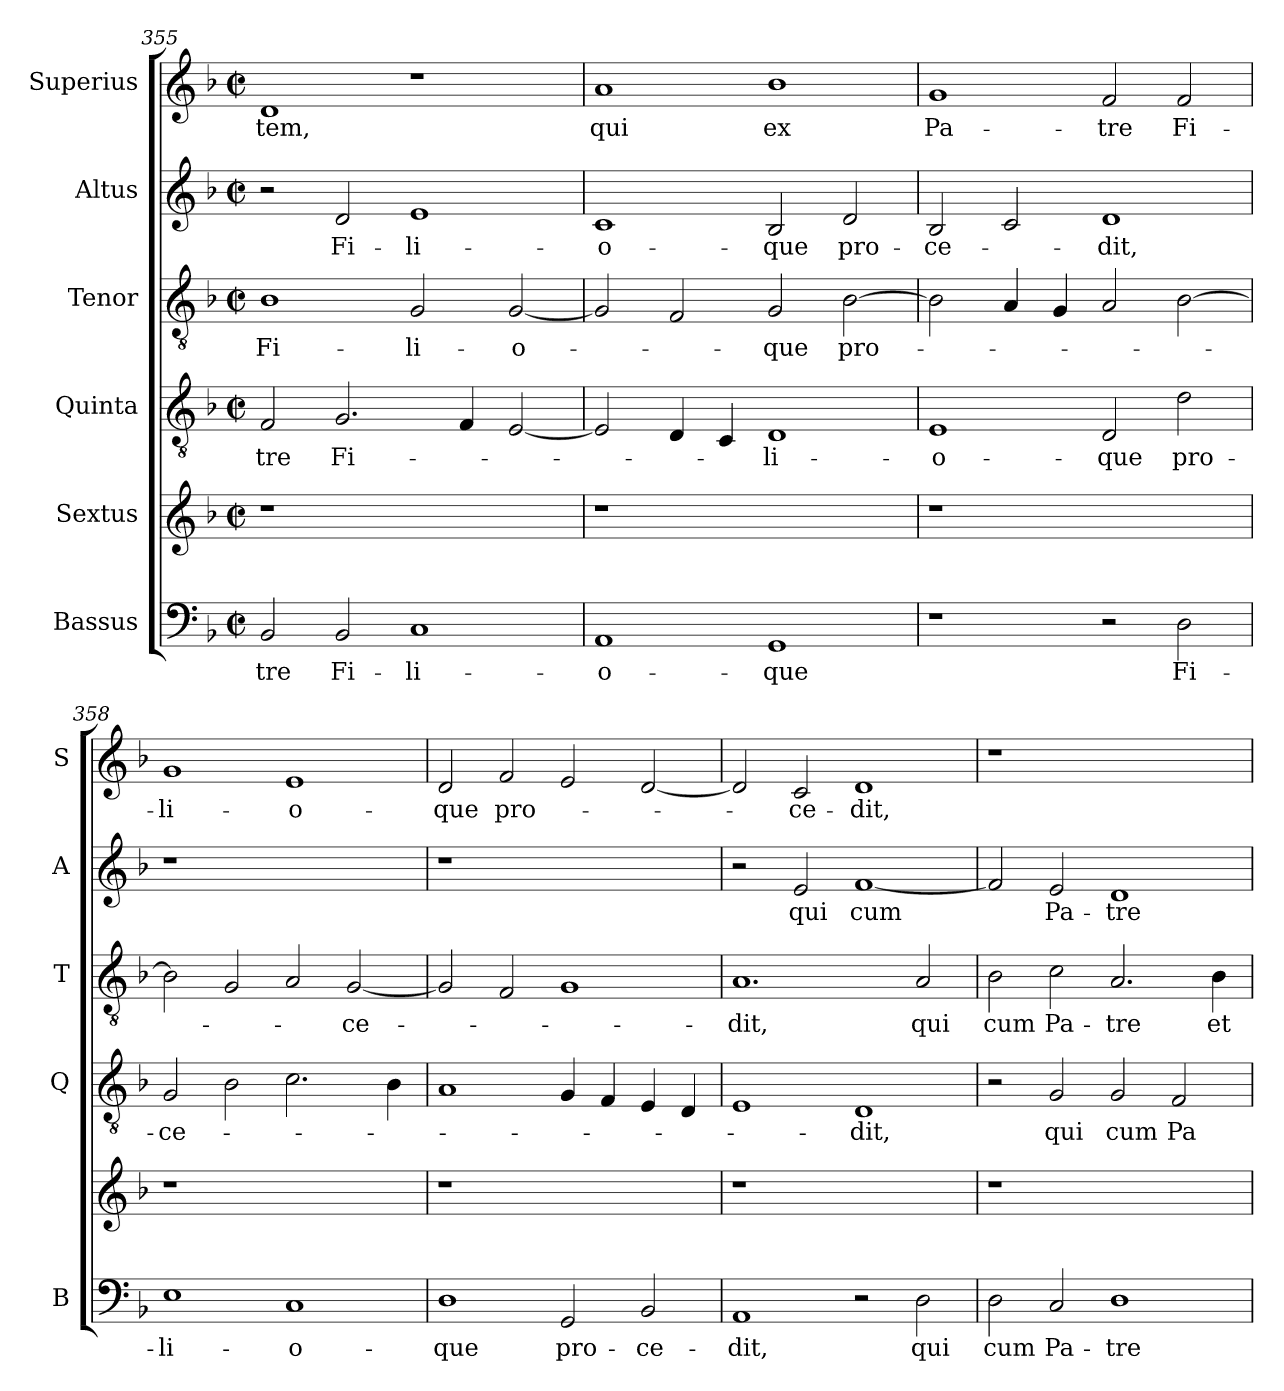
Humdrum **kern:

**kern	**text	**kern	**kern	**text	**kern	**text	**kern	**text	**kern	**text
*part6	*part6	*part5	*part4	*part4	*part3	*part3	*part2	*part2	*part1	*part1
*staff6	*staff6	*staff5	*staff4	*staff4	*staff3	*staff3	*staff2	*staff2	*staff1	*staff1
*I"Bassus	*	*I"Sextus	*I"Quinta	*	*I"Tenor	*	*I"Altus	*	*I"Superius	*
*I'B	*	*	*I'Q	*	*I'T	*	*I'A	*	*I'S	*
*clefF4	*	*clefG2	*clefGv2	*	*clefGv2	*	*clefG2	*	*clefG2	*
*k[b-]	*	*k[b-]	*k[b-]	*	*k[b-]	*	*k[b-]	*	*k[b-]	*
*F:	*	*F:	*F:	*	*F:	*	*F:	*	*F:	*
*M2/2	*	*M2/2	*M2/2	*	*M2/2	*	*M2/2	*	*M2/2	*
*met(c|)	*	*met(c|)	*met(c|)	*	*met(c|)	*	*met(c|)	*	*met(c|)	*
=355	=355	=355	=355	=355	=355	=355	=355	=355	=355	=355
!	!LO:LY:b	!	!	!LO:LY:b	!	!LO:LY:b	!	!	!	!LO:LY:b
2BB-/	-tre	1r	2F/	-tre	1B-	Fi-	2r	.	1d	-tem,
!	!LO:LY:b	!	!	!LO:LY:b	!	!	!	!LO:LY:b	!	!
2BB-/	Fi-	.	2.G/	Fi-	.	.	2d/	Fi-	.	.
!	!LO:LY:b	!	!	!	!	!LO:LY:b	!	!LO:LY:b	!	!
1C	-li-	1ryy	.	.	2G/	-li-	1e	-li-	1r	.
.	.	.	4F/	.	.	.	.	.	.	.
!	!	!	!	!	!	!LO:LY:b	!	!	!	!
.	.	.	[2E/	.	[2G/	-o-	.	.	.	.
=356	=356	=356	=356	=356	=356	=356	=356	=356	=356	=356
!	!LO:LY:b	!	!	!	!	!	!	!LO:LY:b	!	!LO:LY:b
1AA	-o-	1r	2E/]	.	2G/]	.	1c	-o-	1a	qui
.	.	.	4D/	.	2F/	.	.	.	.	.
.	.	.	4C/	.	.	.	.	.	.	.
!	!LO:LY:b	!	!	!LO:LY:b	!	!LO:LY:b	!	!LO:LY:b	!	!LO:LY:b
1GG	-que	1ryy	1D	-li-	2G/	-que	2B-/	-que	1b-	ex
!	!	!	!	!	!	!LO:LY:b	!	!LO:LY:b	!	!
.	.	.	.	.	[2B-\	pro-	2d/	pro-	.	.
!!LO:PB:g=z
=357	=357	=357	=357	=357	=357	=357	=357	=357	=357	=357
!	!	!	!	!LO:LY:b	!	!	!	!LO:LY:b	!	!LO:LY:b
1r	.	1r	1E	-o-	2B-\]	.	2B-/	-ce-	1g	Pa-
.	.	.	.	.	4A/	.	2c/	.	.	.
.	.	.	.	.	4G/	.	.	.	.	.
!	!	!	!	!LO:LY:b	!	!	!	!LO:LY:b	!	!LO:LY:b
2r	.	1ryy	2D/	-que	2A/	.	1d	-dit,	2f/	-tre
!	!LO:LY:b	!	!	!LO:LY:b	!	!	!	!	!	!LO:LY:b
2D\	Fi-	.	2d\	pro-	[2B-\	.	.	.	2f/	Fi-
=358	=358	=358	=358	=358	=358	=358	=358	=358	=358	=358
!	!LO:LY:b	!	!	!LO:LY:b	!	!	!	!	!	!LO:LY:b
1E	-li-	1r	2G/	-ce-	2B-\]	.	1r	.	1g	-li-
.	.	.	2B-\	.	2G/	.	.	.	.	.
!	!LO:LY:b	!	!	!	!	!	!	!	!	!LO:LY:b
1C	-o-	1ryy	2.c\	.	2A/	.	1ryy	.	1e	-o-
!	!	!	!	!	!	!LO:LY:b	!	!	!	!
.	.	.	.	.	[2G/	-ce-	.	.	.	.
.	.	.	4B-\	.	.	.	.	.	.	.
=359	=359	=359	=359	=359	=359	=359	=359	=359	=359	=359
!	!LO:LY:b	!	!	!	!	!	!	!	!	!LO:LY:b
1D	-que	1r	1A	.	2G/]	.	1r	.	2d/	-que
!	!	!	!	!	!	!	!	!	!	!LO:LY:b
.	.	.	.	.	2F/	.	.	.	2f/	pro-
!	!LO:LY:b	!	!	!	!	!	!	!	!	!
2GG/	pro-	1ryy	4G/	.	1G	.	1ryy	.	2e/	.
.	.	.	4F/	.	.	.	.	.	.	.
!	!LO:LY:b	!	!	!	!	!	!	!	!	!
2BB-/	-ce-	.	4E/	.	.	.	.	.	[2d/	.
.	.	.	4D/	.	.	.	.	.	.	.
=360	=360	=360	=360	=360	=360	=360	=360	=360	=360	=360
!	!LO:LY:b	!	!	!	!	!LO:LY:b	!	!	!	!
1AA	-dit,	1r	1E	.	1.A	-dit,	2r	.	2d/]	.
!	!	!	!	!	!	!	!	!LO:LY:b	!	!LO:LY:b
.	.	.	.	.	.	.	2e/	qui	2c/	-ce-
!	!	!	!	!LO:LY:b	!	!	!	!LO:LY:b	!	!LO:LY:b
2r	.	1ryy	1D	-dit,	.	.	[1f	cum	1d	-dit,
!	!LO:LY:b	!	!	!	!	!LO:LY:b	!	!	!	!
2D\	qui	.	.	.	2A/	qui	.	.	.	.
=361	=361	=361	=361	=361	=361	=361	=361	=361	=361	=361
!	!LO:LY:b	!	!	!	!	!LO:LY:b	!	!	!	!
2D\	cum	1r	2r	.	2B-\	cum	2f/]	.	1r	.
!	!LO:LY:b	!	!	!LO:LY:b	!	!LO:LY:b	!	!LO:LY:b	!	!
2C/	Pa-	.	2G/	qui	2c\	Pa-	2e/	Pa-	.	.
!	!LO:LY:b	!	!	!LO:LY:b	!	!LO:LY:b	!	!LO:LY:b	!	!
1D	-tre	1ryy	2G/	cum	2.A/	-tre	1d	-tre	1ryy	.
!	!	!	!	!LO:LY:b	!	!	!	!	!	!
.	.	.	2F/	Pa-	.	.	.	.	.	.
!	!	!	!	!	!	!LO:LY:b	!	!	!	!
.	.	.	.	.	4B-\	et	.	.	.	.
=	=	=	=	=	=	=	=	=	=	=
*-	*-	*-	*-	*-	*-	*-	*-	*-	*-	*-
